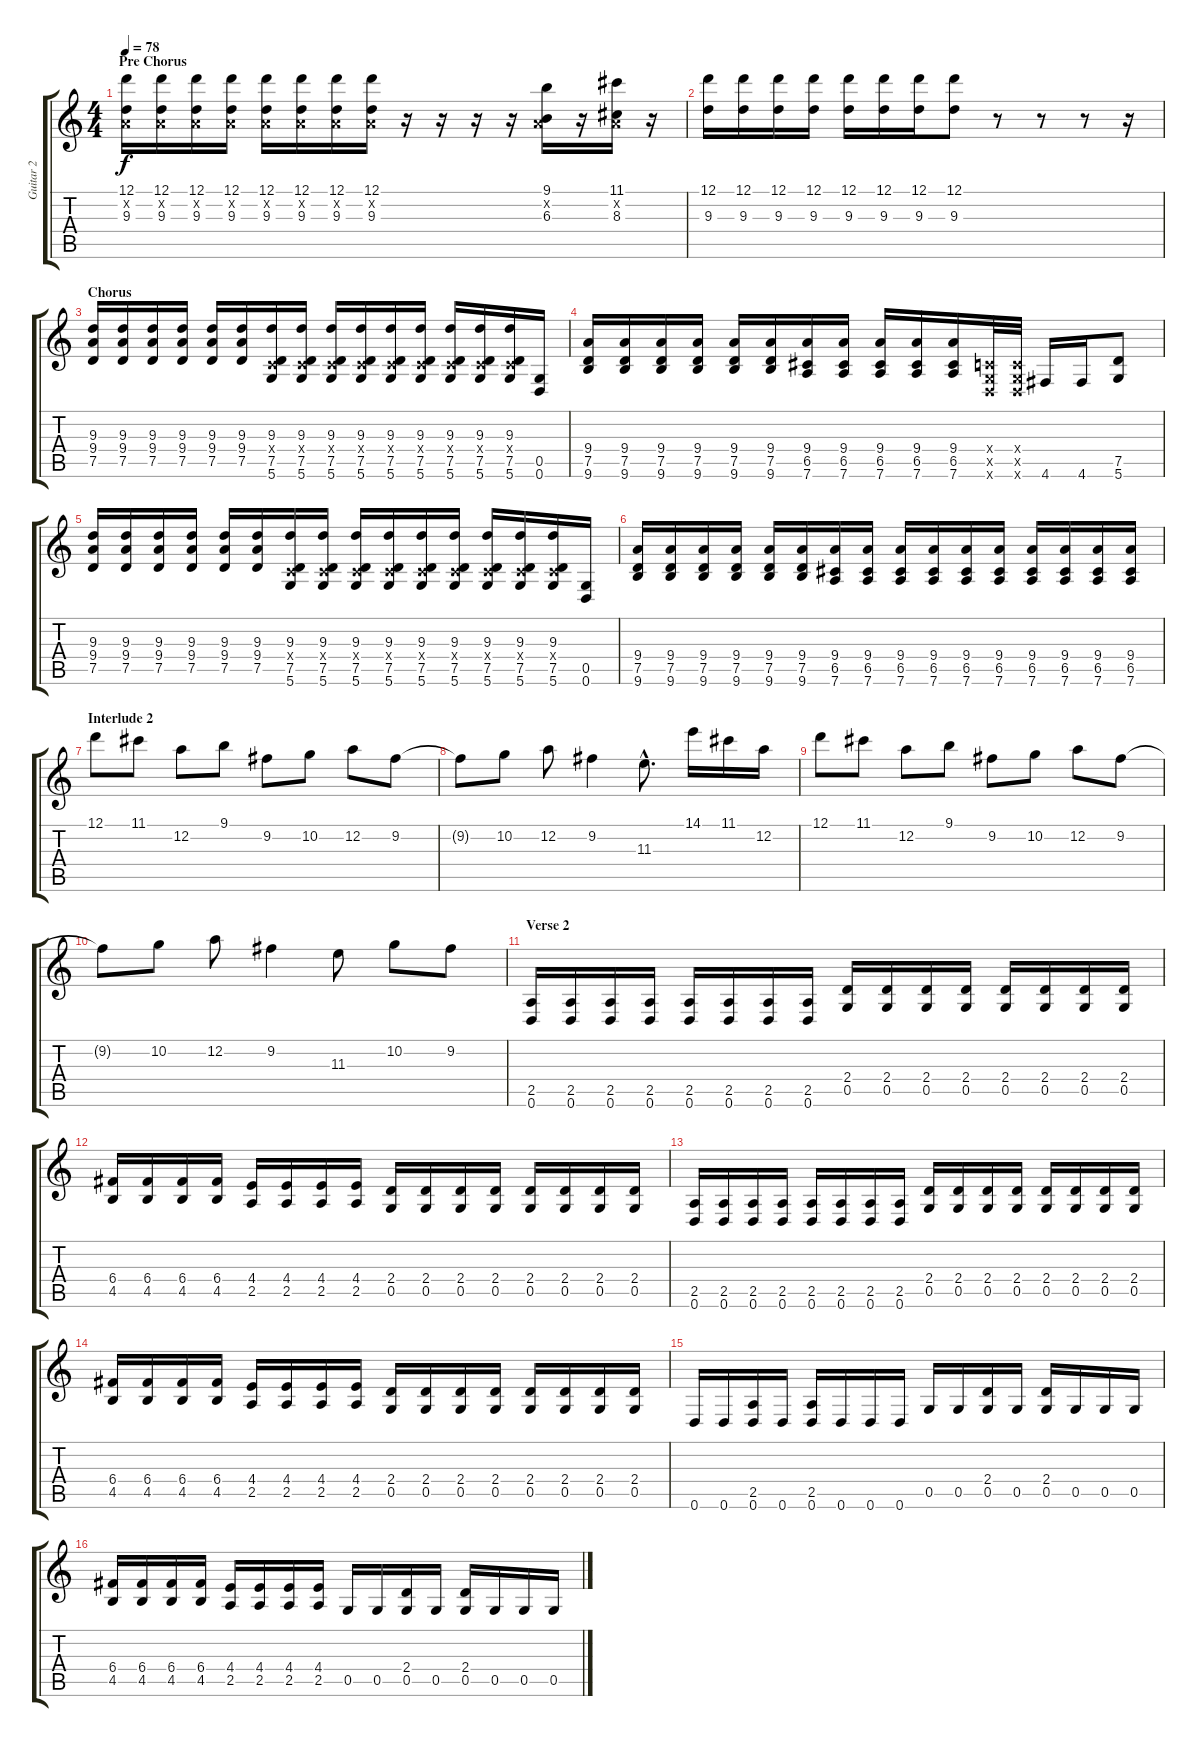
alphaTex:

\track ("Guitar 2" "Guitar 2") {instrument overdrivenguitar}
\staff {score tabs}
\tuning (D4 A3 F3 C3 G2 D2) {hide}
\ts (4 4)
\section ("" "Pre Chorus")
\tempo 78
\clef g2
\ks c
(12.1 0.2{x} 9.3).16{dy f} (12.1 0.2{x} 9.3).16 (12.1 0.2{x} 9.3).16 (12.1 0.2{x} 9.3).16 (12.1 0.2{x} 9.3).16 (12.1 0.2{x} 9.3).16 (12.1 0.2{x} 9.3).16 (12.1 0.2{x} 9.3).16 r.16 r.16 r.16 r.16 (9.1 0.2{x} 6.3).16 r.16 (11.1 0.2{x} 8.3).16 r.16 |
(12.1 9.3).16 (12.1 9.3).16 (12.1 9.3).16 (12.1 9.3).16 (12.1 9.3).16 (12.1 9.3).16 (12.1 9.3).16 (12.1 9.3).8 r.8 r.8 r.8 r.16 |
\section ("" "Chorus")
(9.3 9.4 7.5).16 (9.3 9.4 7.5).16 (9.3 9.4 7.5).16 (9.3 9.4 7.5).16 (9.3 9.4 7.5).16 (9.3 9.4 7.5).16 (9.3 0.4{x} 7.5 5.6).16 (9.3 0.4{x} 7.5 5.6).16 (9.3 0.4{x} 7.5 5.6).16 (9.3 0.4{x} 7.5 5.6).16 (9.3 0.4{x} 7.5 5.6).16 (9.3 0.4{x} 7.5 5.6).16 (9.3 0.4{x} 7.5 5.6).16 (9.3 0.4{x} 7.5 5.6).16 (9.3 0.4{x} 7.5 5.6).16 (0.5 0.6).16 |
(9.4 7.5 9.6).16 (9.4 7.5 9.6).16 (9.4 7.5 9.6).16 (9.4 7.5 9.6).16 (9.4 7.5 9.6).16 (9.4 7.5 9.6).16 (9.4 6.5 7.6).16 (9.4 6.5 7.6).16 (9.4 6.5 7.6).16 (9.4 6.5 7.6).16 (9.4 6.5 7.6).16 (0.4{x} 0.5{x} 0.6{x}).32 (0.4{x} 0.5{x} 0.6{x}).32 4.6.16 4.6.16 (7.5 5.6).8 |
(9.3 9.4 7.5).16 (9.3 9.4 7.5).16 (9.3 9.4 7.5).16 (9.3 9.4 7.5).16 (9.3 9.4 7.5).16 (9.3 9.4 7.5).16 (9.3 0.4{x} 7.5 5.6).16 (9.3 0.4{x} 7.5 5.6).16 (9.3 0.4{x} 7.5 5.6).16 (9.3 0.4{x} 7.5 5.6).16 (9.3 0.4{x} 7.5 5.6).16 (9.3 0.4{x} 7.5 5.6).16 (9.3 0.4{x} 7.5 5.6).16 (9.3 0.4{x} 7.5 5.6).16 (9.3 0.4{x} 7.5 5.6).16 (0.5 0.6).16 |
(9.4 7.5 9.6).16 (9.4 7.5 9.6).16 (9.4 7.5 9.6).16 (9.4 7.5 9.6).16 (9.4 7.5 9.6).16 (9.4 7.5 9.6).16 (9.4 6.5 7.6).16 (9.4 6.5 7.6).16 (9.4 6.5 7.6).16 (9.4 6.5 7.6).16 (9.4 6.5 7.6).16 (9.4 6.5 7.6).16 (9.4 6.5 7.6).16 (9.4 6.5 7.6).16 (9.4 6.5 7.6).16 (9.4 6.5 7.6).16 |
\section ("" "Interlude 2")
12.1.8 11.1.8 12.2.8 9.1.8 9.2.8 10.2.8 12.2.8 9.2.8 |
9.2{t}.8 10.2.8 12.2.8 9.2.4 11.3{hac}.8{d} 14.1.16 11.1.16 12.2.16 |
12.1.8 11.1.8 12.2.8 9.1.8 9.2.8 10.2.8 12.2.8 9.2.8 |
9.2{t}.8 10.2.8 12.2.8 9.2.4 11.3.8 10.2.8 9.2.8 |
\section ("" "Verse 2")
(2.5 0.6).16 (2.5 0.6).16 (2.5 0.6).16 (2.5 0.6).16 (2.5 0.6).16 (2.5 0.6).16 (2.5 0.6).16 (2.5 0.6).16 (2.4 0.5).16 (2.4 0.5).16 (2.4 0.5).16 (2.4 0.5).16 (2.4 0.5).16 (2.4 0.5).16 (2.4 0.5).16 (2.4 0.5).16 |
(6.4 4.5).16 (6.4 4.5).16 (6.4 4.5).16 (6.4 4.5).16 (4.4 2.5).16 (4.4 2.5).16 (4.4 2.5).16 (4.4 2.5).16 (2.4 0.5).16 (2.4 0.5).16 (2.4 0.5).16 (2.4 0.5).16 (2.4 0.5).16 (2.4 0.5).16 (2.4 0.5).16 (2.4 0.5).16 |
(2.5 0.6).16 (2.5 0.6).16 (2.5 0.6).16 (2.5 0.6).16 (2.5 0.6).16 (2.5 0.6).16 (2.5 0.6).16 (2.5 0.6).16 (2.4 0.5).16 (2.4 0.5).16 (2.4 0.5).16 (2.4 0.5).16 (2.4 0.5).16 (2.4 0.5).16 (2.4 0.5).16 (2.4 0.5).16 |
(6.4 4.5).16 (6.4 4.5).16 (6.4 4.5).16 (6.4 4.5).16 (4.4 2.5).16 (4.4 2.5).16 (4.4 2.5).16 (4.4 2.5).16 (2.4 0.5).16 (2.4 0.5).16 (2.4 0.5).16 (2.4 0.5).16 (2.4 0.5).16 (2.4 0.5).16 (2.4 0.5).16 (2.4 0.5).16 |
0.6.16 0.6.16 (2.5 0.6).16 0.6.16 (2.5 0.6).16 0.6.16 0.6.16 0.6.16 0.5.16 0.5.16 (2.4 0.5).16 0.5.16 (2.4 0.5).16 0.5.16 0.5.16 0.5.16 |
(6.4 4.5).16 (6.4 4.5).16 (6.4 4.5).16 (6.4 4.5).16 (4.4 2.5).16 (4.4 2.5).16 (4.4 2.5).16 (4.4 2.5).16 0.5.16 0.5.16 (2.4 0.5).16 0.5.16 (2.4 0.5).16 0.5.16 0.5.16 0.5.16
